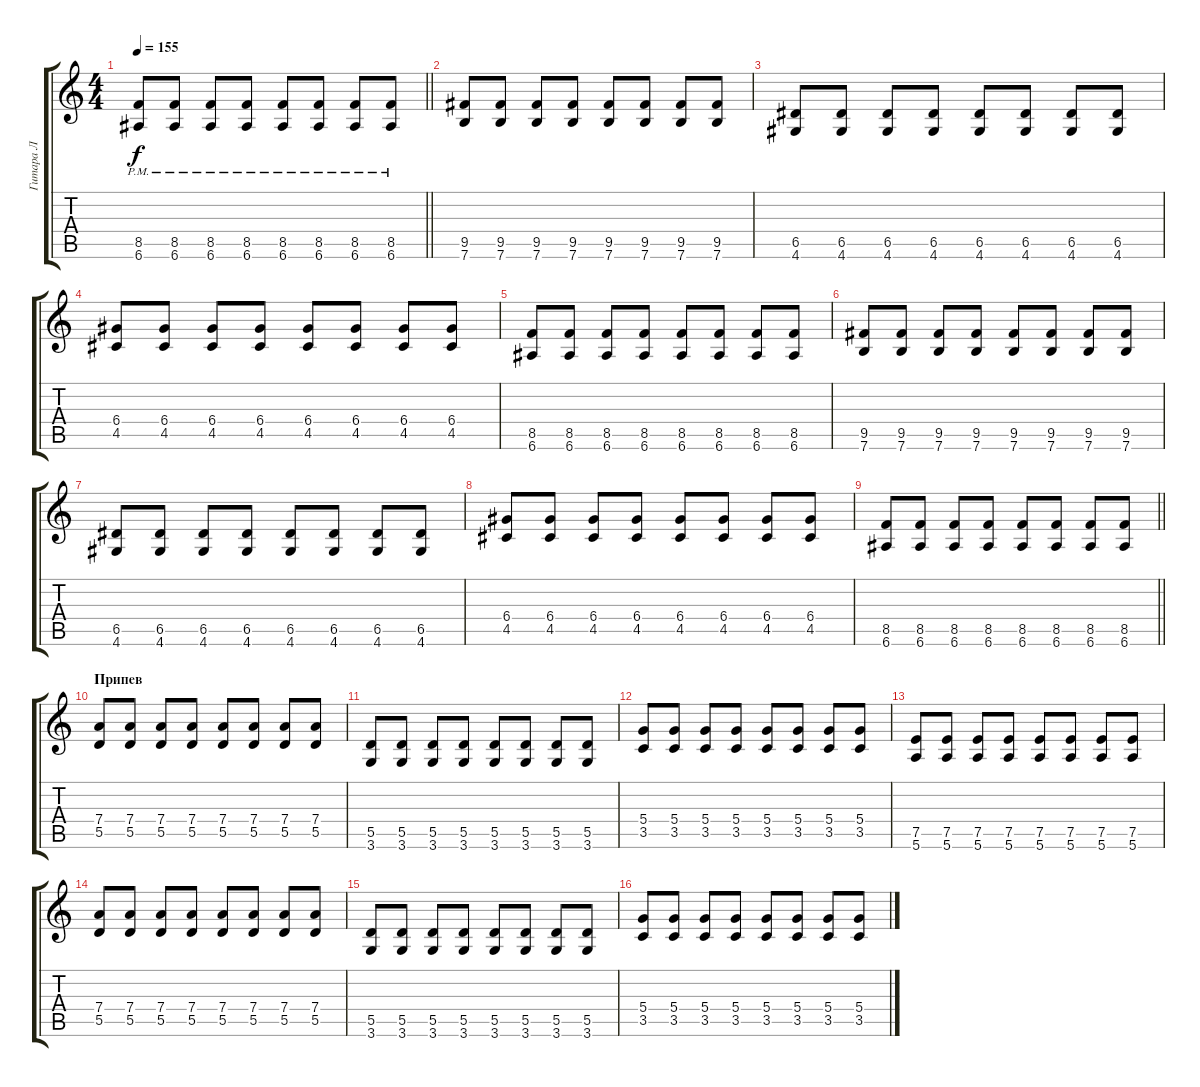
\track ("Гитара Л" "Гитара Л") {instrument overdrivenguitar}
\staff {score tabs}
\tuning (E4 B3 G3 D3 A2 E2) {hide}
\ts (4 4)
\tempo 155
\clef g2
\barLineRight lightlight
\ks c
(8.5{pm} 6.6{pm}).8{dy f} (8.5{pm} 6.6{pm}).8 (8.5{pm} 6.6{pm}).8 (8.5{pm} 6.6{pm}).8 (8.5{pm} 6.6{pm}).8 (8.5{pm} 6.6{pm}).8 (8.5{pm} 6.6{pm}).8 (8.5{pm} 6.6{pm}).8 |
\section ("" " ")
(9.5 7.6).8 (9.5 7.6).8 (9.5 7.6).8 (9.5 7.6).8 (9.5 7.6).8 (9.5 7.6).8 (9.5 7.6).8 (9.5 7.6).8 |
(6.5 4.6).8 (6.5 4.6).8 (6.5 4.6).8 (6.5 4.6).8 (6.5 4.6).8 (6.5 4.6).8 (6.5 4.6).8 (6.5 4.6).8 |
(6.4 4.5).8 (6.4 4.5).8 (6.4 4.5).8 (6.4 4.5).8 (6.4 4.5).8 (6.4 4.5).8 (6.4 4.5).8 (6.4 4.5).8 |
(8.5 6.6).8 (8.5 6.6).8 (8.5 6.6).8 (8.5 6.6).8 (8.5 6.6).8 (8.5 6.6).8 (8.5 6.6).8 (8.5 6.6).8 |
(9.5 7.6).8 (9.5 7.6).8 (9.5 7.6).8 (9.5 7.6).8 (9.5 7.6).8 (9.5 7.6).8 (9.5 7.6).8 (9.5 7.6).8 |
(6.5 4.6).8 (6.5 4.6).8 (6.5 4.6).8 (6.5 4.6).8 (6.5 4.6).8 (6.5 4.6).8 (6.5 4.6).8 (6.5 4.6).8 |
(6.4 4.5).8 (6.4 4.5).8 (6.4 4.5).8 (6.4 4.5).8 (6.4 4.5).8 (6.4 4.5).8 (6.4 4.5).8 (6.4 4.5).8 |
\barLineRight lightlight
(8.5 6.6).8 (8.5 6.6).8 (8.5 6.6).8 (8.5 6.6).8 (8.5 6.6).8 (8.5 6.6).8 (8.5 6.6).8 (8.5 6.6).8 |
\section ("" "Припев")
(7.4 5.5).8 (7.4 5.5).8 (7.4 5.5).8 (7.4 5.5).8 (7.4 5.5).8 (7.4 5.5).8 (7.4 5.5).8 (7.4 5.5).8 |
(5.5 3.6).8 (5.5 3.6).8 (5.5 3.6).8 (5.5 3.6).8 (5.5 3.6).8 (5.5 3.6).8 (5.5 3.6).8 (5.5 3.6).8 |
(5.4 3.5).8 (5.4 3.5).8 (5.4 3.5).8 (5.4 3.5).8 (5.4 3.5).8 (5.4 3.5).8 (5.4 3.5).8 (5.4 3.5).8 |
(7.5 5.6).8 (7.5 5.6).8 (7.5 5.6).8 (7.5 5.6).8 (7.5 5.6).8 (7.5 5.6).8 (7.5 5.6).8 (7.5 5.6).8 |
(7.4 5.5).8 (7.4 5.5).8 (7.4 5.5).8 (7.4 5.5).8 (7.4 5.5).8 (7.4 5.5).8 (7.4 5.5).8 (7.4 5.5).8 |
(5.5 3.6).8 (5.5 3.6).8 (5.5 3.6).8 (5.5 3.6).8 (5.5 3.6).8 (5.5 3.6).8 (5.5 3.6).8 (5.5 3.6).8 |
(5.4 3.5).8 (5.4 3.5).8 (5.4 3.5).8 (5.4 3.5).8 (5.4 3.5).8 (5.4 3.5).8 (5.4 3.5).8 (5.4 3.5).8
